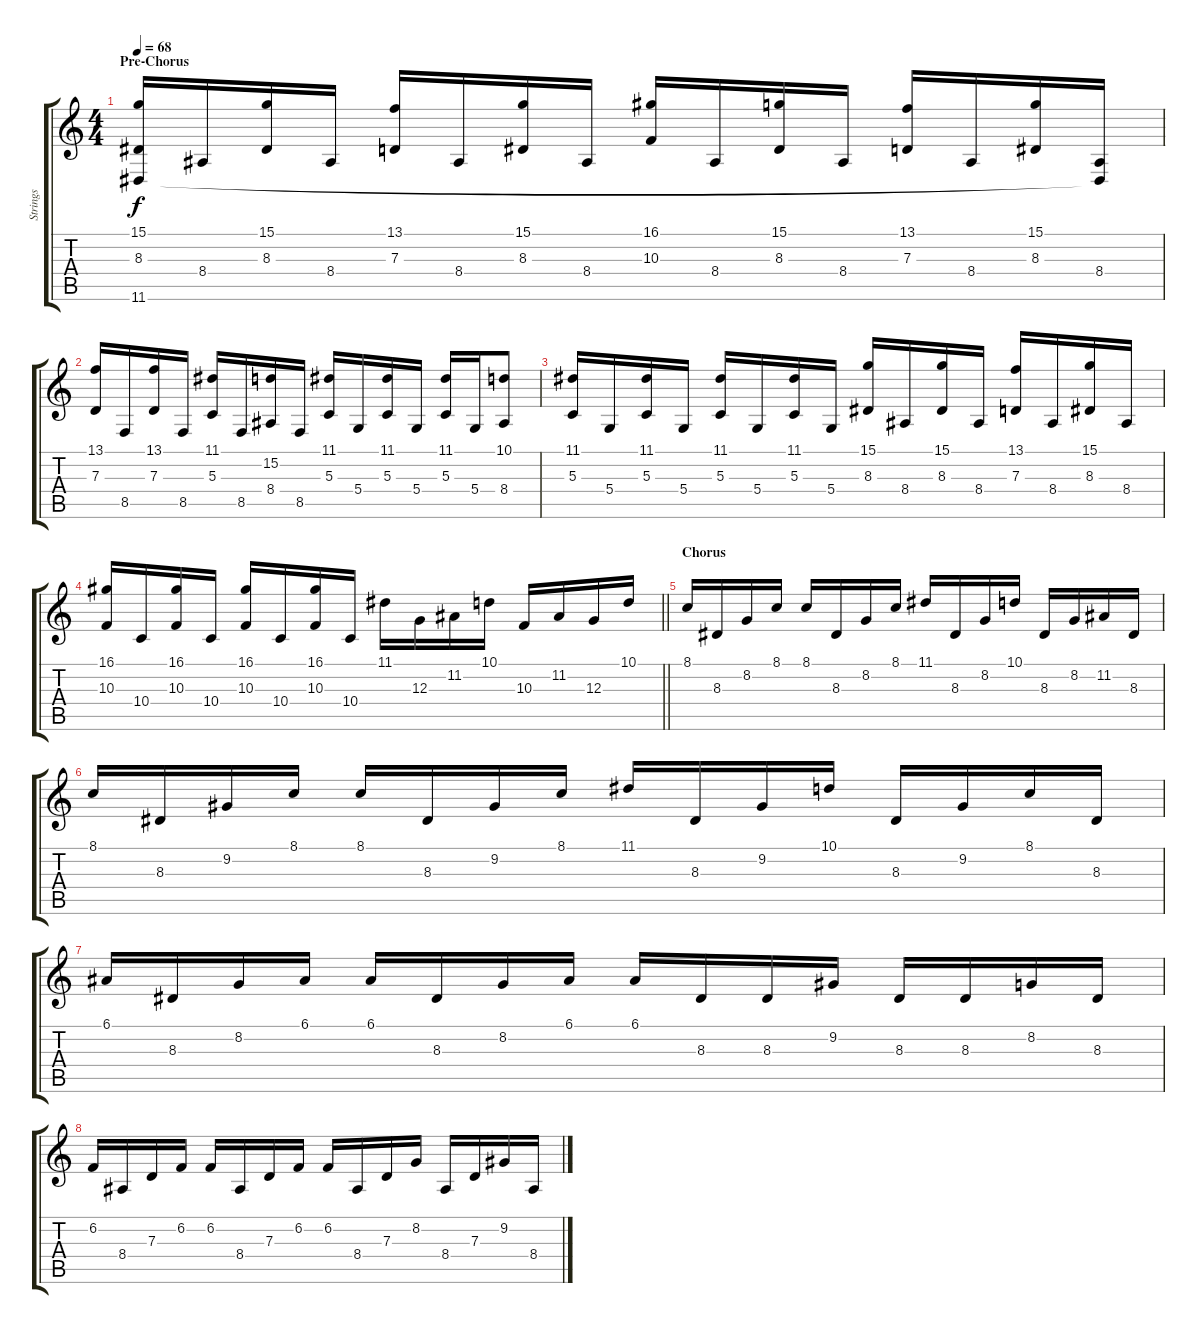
\track ("Strings" "Strings") {instrument tremolostrings}
\staff {score tabs}
\tuning (E4 B3 G3 D3 A2 E2) {hide}
\ts (4 4)
\section ("" "Pre-Chorus")
\tempo 68
\clef g2
\ks c
(15.1 8.3 11.6).16{dy f} 8.4.16 (15.1 8.3).16 8.4.16 (13.1 7.3).16 8.4.16 (15.1 8.3).16 8.4.16 (16.1 10.3).16 8.4.16 (15.1 8.3).16 8.4.16 (13.1 7.3).16 8.4.16 (15.1 8.3).16 (8.4 11.6{t}).16 |
(13.1 7.3).16 8.5.16 (13.1 7.3).16 8.5.16 (11.1 5.3).16 8.5.16 (15.2 8.4).16 8.5.16 (11.1 5.3).16 5.4.16 (11.1 5.3).16 5.4.16 (11.1 5.3).16 5.4.16 (10.1 8.4).8 |
(11.1 5.3).16 5.4.16 (11.1 5.3).16 5.4.16 (11.1 5.3).16 5.4.16 (11.1 5.3).16 5.4.16 (15.1 8.3).16 8.4.16 (15.1 8.3).16 8.4.16 (13.1 7.3).16 8.4.16 (15.1 8.3).16 8.4.16 |
\barLineRight lightlight
(16.1 10.3).16 10.4.16 (16.1 10.3).16 10.4.16 (16.1 10.3).16 10.4.16 (16.1 10.3).16 10.4.16 11.1.16 12.3.16 11.2.16 10.1.16 10.3.16 11.2.16 12.3.16 10.1.16 |
\section ("" "Chorus")
8.1.16 8.3.16 8.2.16 8.1.16 8.1.16 8.3.16 8.2.16 8.1.16 11.1.16 8.3.16 8.2.16 10.1.16 8.3.16 8.2.16 11.2.16 8.3.16 |
8.1.16 8.3.16 9.2.16 8.1.16 8.1.16 8.3.16 9.2.16 8.1.16 11.1.16 8.3.16 9.2.16 10.1.16 8.3.16 9.2.16 8.1.16 8.3.16 |
6.1.16 8.3.16 8.2.16 6.1.16 6.1.16 8.3.16 8.2.16 6.1.16 6.1.16 8.3.16 8.3.16 9.2.16 8.3.16 8.3.16 8.2.16 8.3.16 |
6.2.16 8.4.16 7.3.16 6.2.16 6.2.16 8.4.16 7.3.16 6.2.16 6.2.16 8.4.16 7.3.16 8.2.16 8.4.16 7.3.16 9.2.16 8.4.16
